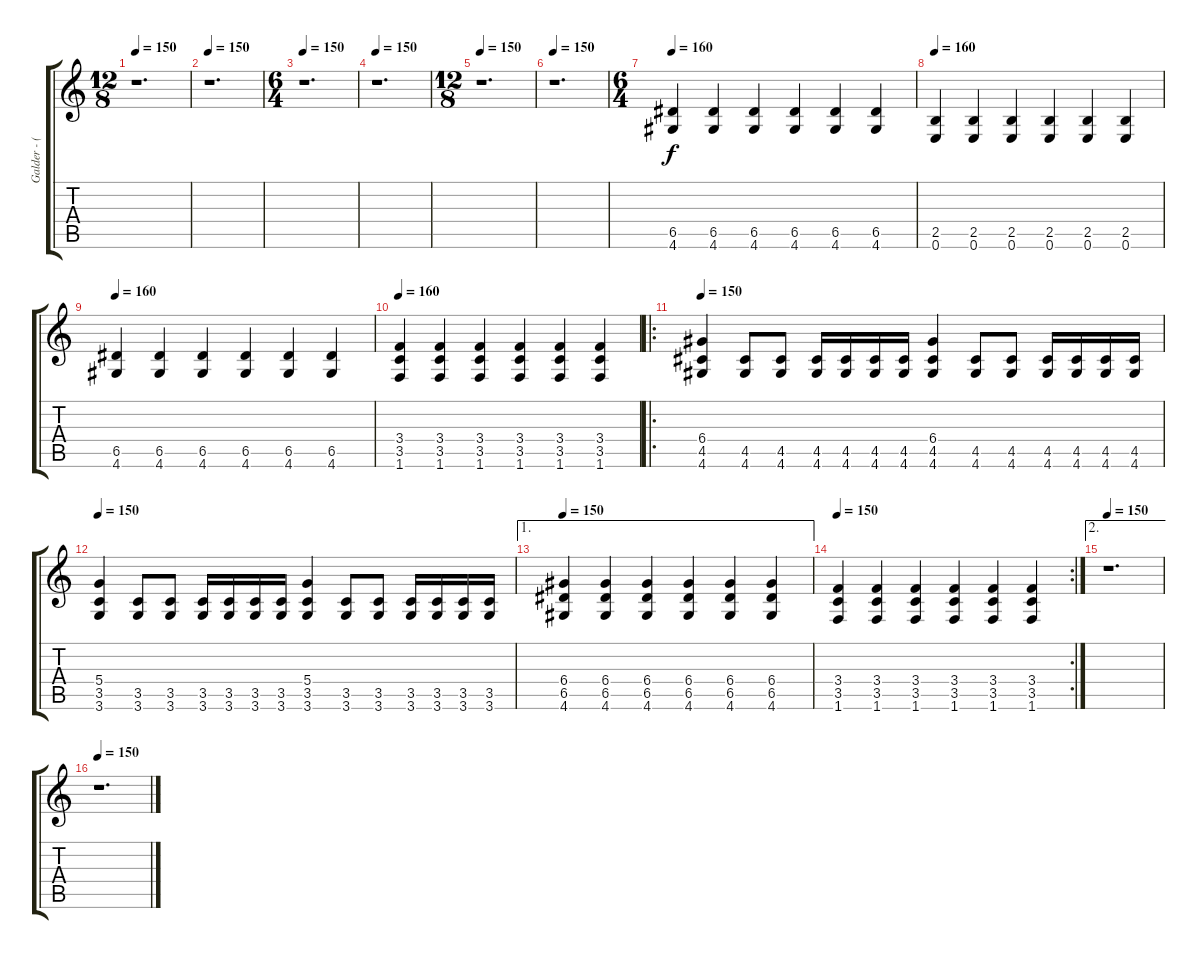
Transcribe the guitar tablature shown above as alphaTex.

\track ("Galder - (Guitar)" "Galder - (") {instrument distortionguitar}
\staff {score tabs}
\tuning (E4 B3 G3 D3 A2 E2) {hide}
\ts (12 8)
\tempo 150
\clef g2
\ks c
r.1{d dy ff} |
\tempo 150
r.1{d} |
\ts (6 4)
\tempo 150
r.1{d} |
\tempo 150
r.1{d} |
\ts (12 8)
\tempo 150
r.1{d} |
\tempo 150
r.1{d} |
\ts (6 4)
\tempo 160
(6.5 4.6).4{dy f} (6.5 4.6).4 (6.5 4.6).4 (6.5 4.6).4 (6.5 4.6).4 (6.5 4.6).4 |
\tempo 160
(2.5 0.6).4 (2.5 0.6).4 (2.5 0.6).4 (2.5 0.6).4 (2.5 0.6).4 (2.5 0.6).4 |
\tempo 160
(6.5 4.6).4 (6.5 4.6).4 (6.5 4.6).4 (6.5 4.6).4 (6.5 4.6).4 (6.5 4.6).4 |
\tempo 160
(3.4 3.5 1.6).4 (3.4 3.5 1.6).4 (3.4 3.5 1.6).4 (3.4 3.5 1.6).4 (3.4 3.5 1.6).4 (3.4 3.5 1.6).4 |
\ro
\tempo 150
(6.4 4.5 4.6).4 (4.5 4.6).8 (4.5 4.6).8 (4.5 4.6).16 (4.5 4.6).16 (4.5 4.6).16 (4.5 4.6).16 (6.4 4.5 4.6).4 (4.5 4.6).8 (4.5 4.6).8 (4.5 4.6).16 (4.5 4.6).16 (4.5 4.6).16 (4.5 4.6).16 |
\tempo 150
(5.4 3.5 3.6).4 (3.5 3.6).8 (3.5 3.6).8 (3.5 3.6).16 (3.5 3.6).16 (3.5 3.6).16 (3.5 3.6).16 (5.4 3.5 3.6).4 (3.5 3.6).8 (3.5 3.6).8 (3.5 3.6).16 (3.5 3.6).16 (3.5 3.6).16 (3.5 3.6).16 |
\ae 1
\tempo 150
(6.4 6.5 4.6).4 (6.4 6.5 4.6).4 (6.4 6.5 4.6).4 (6.4 6.5 4.6).4 (6.4 6.5 4.6).4 (6.4 6.5 4.6).4 |
\rc 2
\tempo 150
(3.4 3.5 1.6).4 (3.4 3.5 1.6).4 (3.4 3.5 1.6).4 (3.4 3.5 1.6).4 (3.4 3.5 1.6).4 (3.4 3.5 1.6).4 |
\ae 2
\tempo 150
r.1{d} |
\tempo 150
r.1{d}
